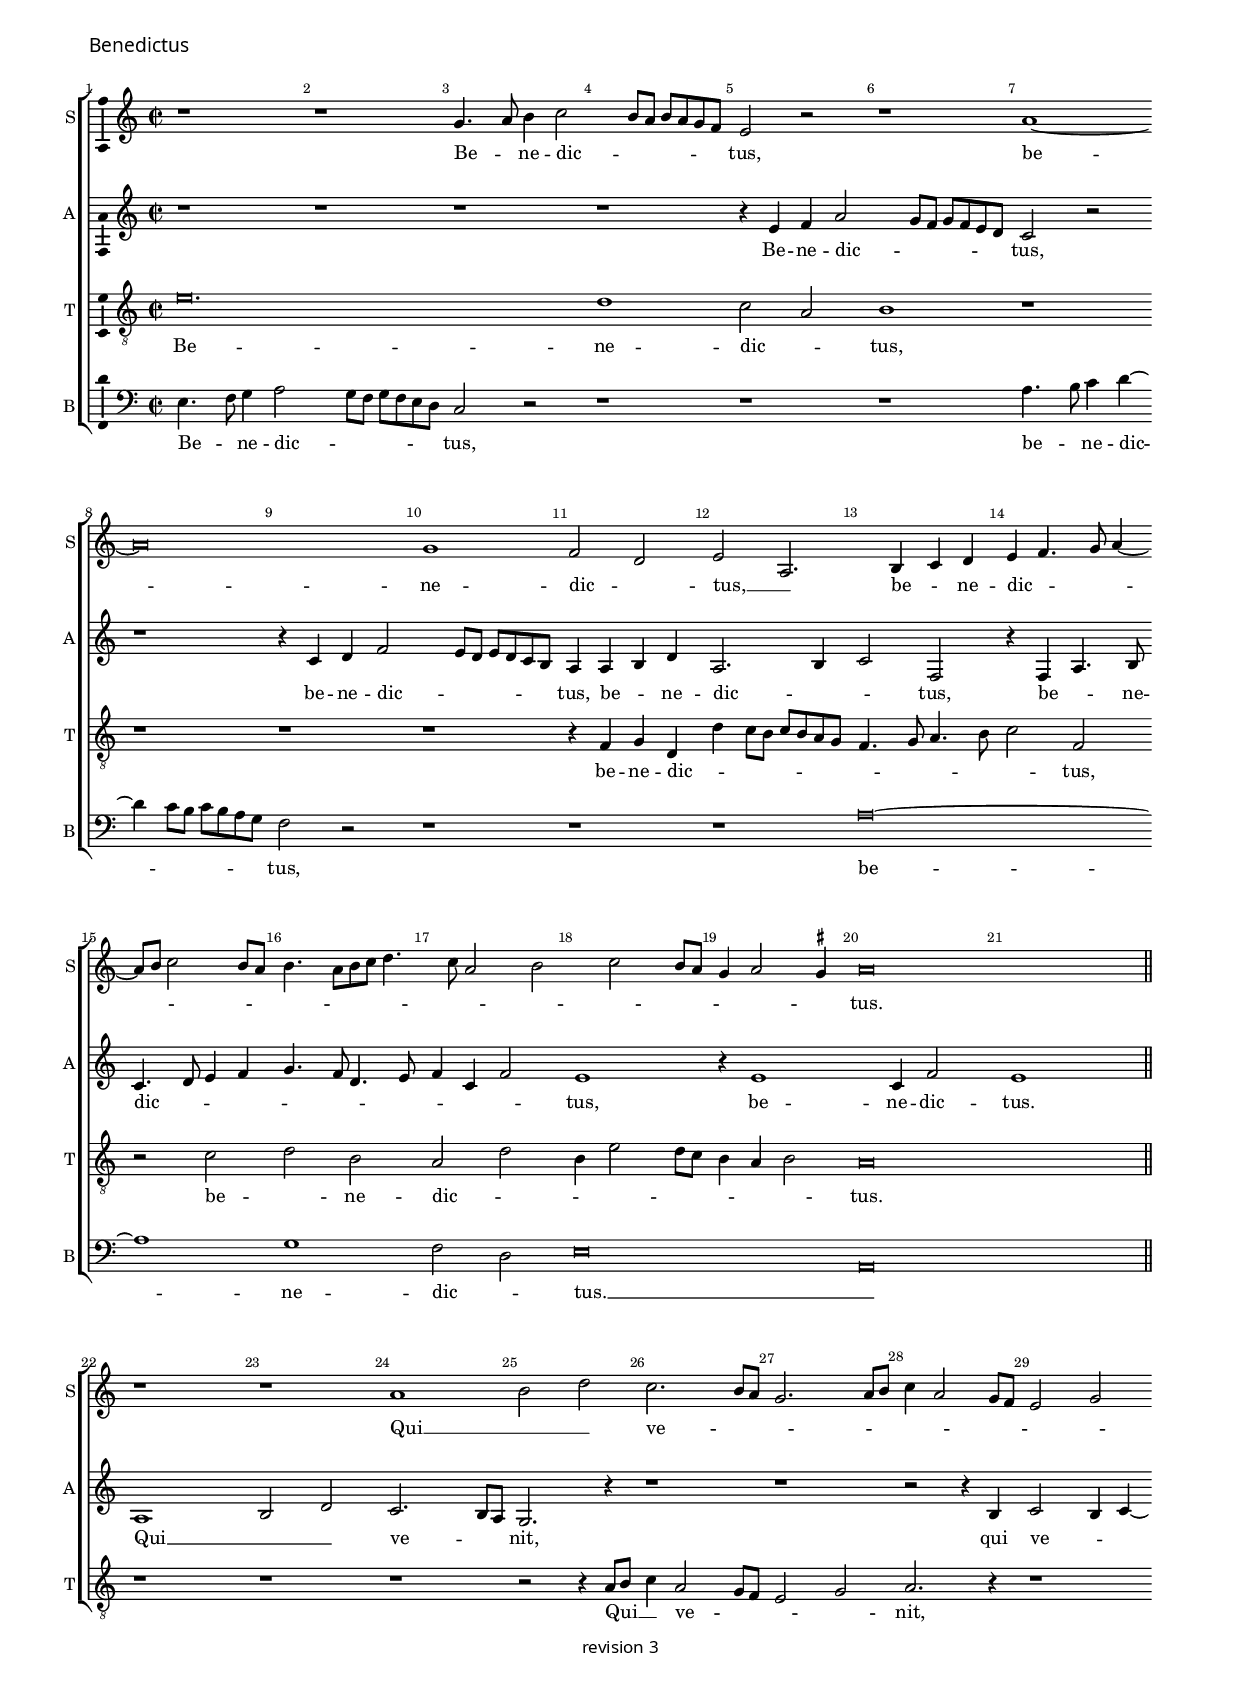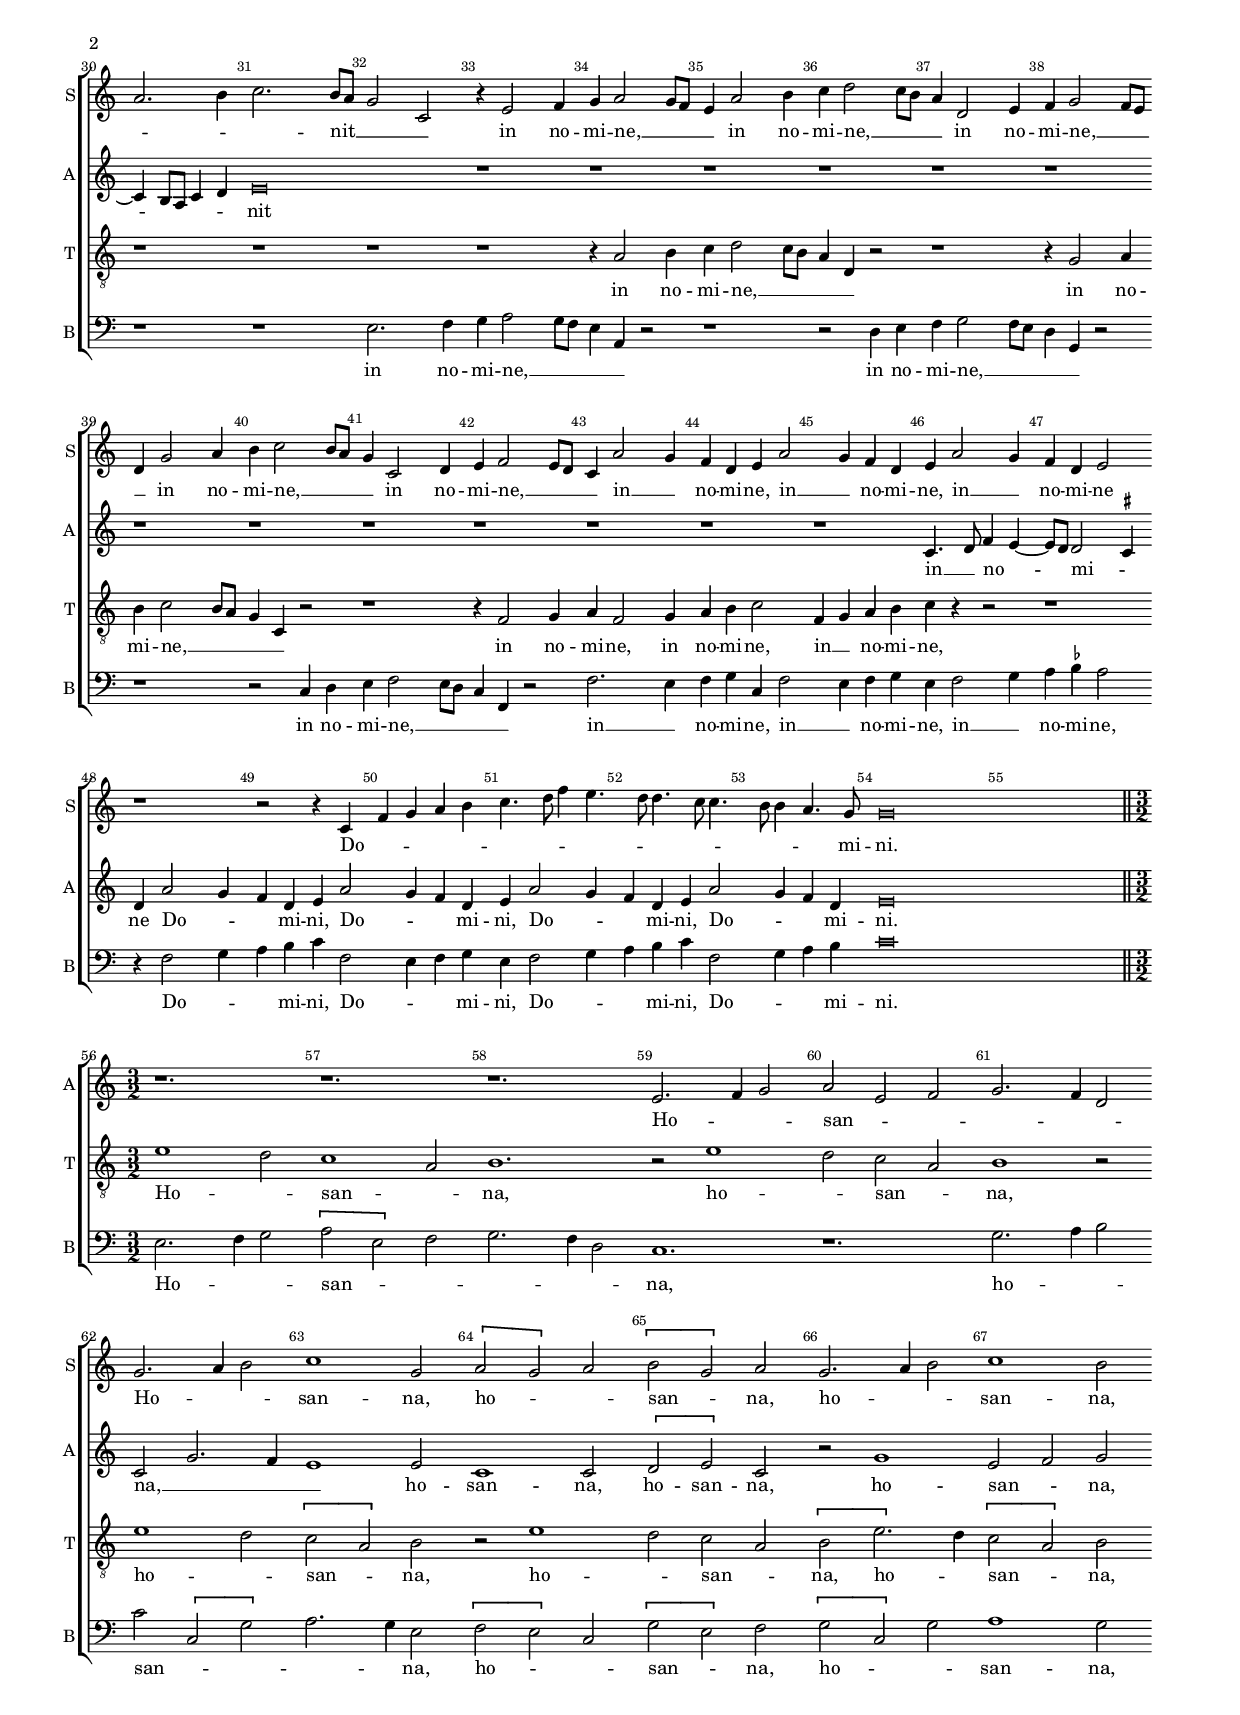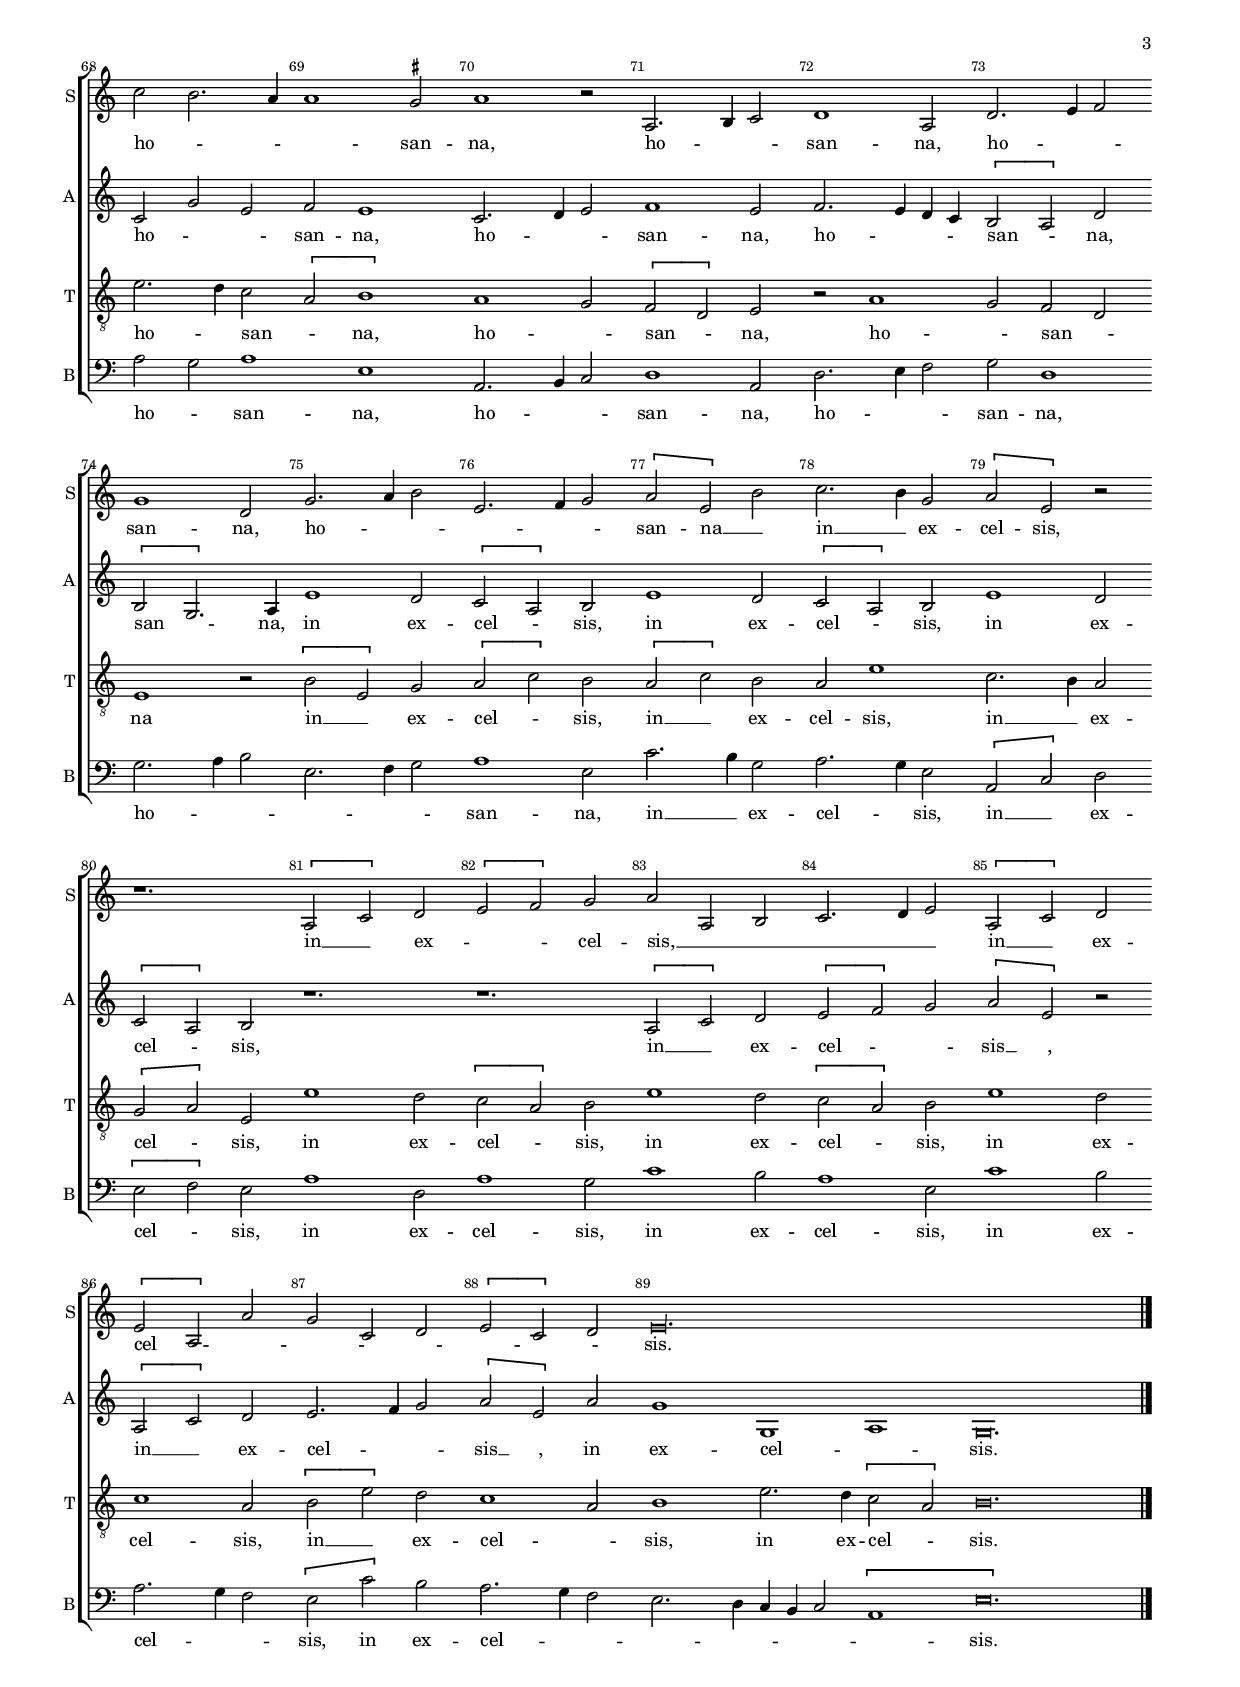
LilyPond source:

% CPDL #
% Copyright ©2017 Peter Hilton - https://github.com/hilton

\version "2.18.2"
revision = "3"
\pointAndClickOff

#(set-global-staff-size 15.0)

\paper {
	#(define fonts (make-pango-font-tree "Century Schoolbook L" "Source Sans Pro" "Luxi Mono" (/ 15 20)))
	annotate-spacing = ##f
	two-sided = ##t
	top-margin = 8\mm
	bottom-margin = 10\mm
	inner-margin = 15\mm
	outer-margin = 15\mm
	top-markup-spacing = #'( (basic-distance . 4) )
	markup-system-spacing = #'( (padding . 4) )
	system-system-spacing = #'( (basic-distance . 15) (stretchability . 100) )
	ragged-bottom = ##f
	ragged-last-bottom = ##t
}

year = #(strftime "©%Y" (localtime (current-time)))

\header {
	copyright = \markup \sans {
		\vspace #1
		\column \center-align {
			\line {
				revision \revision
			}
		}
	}
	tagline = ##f
}

\layout {
	indent = #0
	ragged-right = ##f
	ragged-last = ##f
	\context {
		\Score
		\override BarNumber #'self-alignment-X = #CENTER
		\override BarNumber #'break-visibility = #'#(#f #t #t)
		\override BarLine #'transparent = ##t
		\remove "Metronome_mark_engraver"
		\override VerticalAxisGroup #'staff-staff-spacing = #'((basic-distance . 10) (stretchability . 100))
	}
	\context {
		\StaffGroup
		\remove "Span_bar_engraver"
	}
	\context {
		\Staff \RemoveEmptyStaves
	}
	\context {
		\Voice
		\override NoteHead #'style = #'baroque
		\consists "Horizontal_bracket_engraver"
		\consists "Ambitus_engraver"
		\remove "Forbid_line_break_engraver"
	}
}

global = {
	\key c \major
	\time 2/2
	\tempo 2 = 56
	\set Staff.midiInstrument = "Choir Aahs"
	\accidentalStyle "forget"
}

showBarLine = { \once \override Score.BarLine #'transparent = ##f }
ficta = { \once \set suggestAccidentals = ##t \override AccidentalSuggestion #'parenthesized = ##f }
singleDigitTime = { \override Staff.TimeSignature.style = #'single-digit }


%{ ██████   ███████  ███    ██  ███████  ██████   ██   ██████  ████████  ██    ██  ███████
   ██   ██  ██       ████   ██  ██       ██   ██  ██  ██          ██     ██    ██  ██
   ██████   █████    ██ ██  ██  █████    ██   ██  ██  ██          ██     ██    ██  ███████
   ██   ██  ██       ██  ██ ██  ██       ██   ██  ██  ██          ██     ██    ██       ██
   ██████   ███████  ██   ████  ███████  ██████   ██   ██████     ██      ██████   ███████ %}

soprano = \new Voice	{
	\relative c'' {
  r1 r1 g4. a8 b4 c2 b8 a b a g f e2 r r1 a1 ~ 
	a\breve g1 f2 d e  a,2. b4 c d e f4. g8 a4 ~
	a8 b8 c2 b8 a b4. a8 [b c]
  d4. c8 a2 b c b8 a g4 a2 \ficta gis4 a\breve 
  \showBarLine \bar "||" \break
  r1 r1 a1 b2 d c2. b8 a g2. a8 b c4 a2 g8 f e2
  g2 a2. b4 c2. b8 a g2 c, r4 e2 f4 g a2 g8 f e4 a2 b4 c d2 c8 b a4 d,2 e4 f g2 f8 e d4 g2 a4 b c2 b8 a g4
  c,2 d4 e f2 e8 d c4 a'2 g4 f d e a2 g4 f d e a2 g4 f d e2 r1 r2 r4 c f g a b
  c4. d8 f4 e4. d8 d4. c8 c4. b8 b4 a4. g8 g\breve
  \showBarLine \bar "||" \time 3/2 \break
  r1. r1. r1. r1. r1. r1. g2. a4 b2 c1 g2 \[ a2 g \] a2 \[ b2 g \] a2 g2. a4 b2 c1 b2 c b2. a4 a1 \ficta gis2 a1 r2
  a,2. b4 c2 d1 a2 d2. e4 f2 g1 d2 g2. a4 b2 e,2. f4 g2 \[ a2 e \] b'2 c2. b4 g2
  \[ a2 e \] r2 r1. \[ a,2 c \] d2 \[ e2 f \] g2 a a, b c2. d4 e2 \[ a,2 c \] d2 \[ e2 a, \] a'2 g c, d \[ e2 c \] d2 \set Timing.timing = ##f e\longa. \showBarLine \bar "|." 
  }
	\addlyrics {
	  Be -- _ ne -- dic -- _ _ _ _ _ _ tus,
	  be -- ne -- dic -- _ tus, __ _  be -- _ ne -- dic -- _ _ _ _ _ _ _ _ _ _ _ _ _ _ _ _ _ _ _ _ _ tus. 
	  Qui __ _ _  ve -- _ _ _ _ _ _ _ _ _ _ _ _ _ _ nit __ _ _ _ 
	  in no -- mi -- ne, __ _ _ _ in no -- mi -- ne, __ _ _ _ in no -- mi -- ne, __ _ _ _ in no -- mi -- ne, __ _ _ _ in no -- mi -- ne, __ _ _ _
	  in __ _  no -- mi -- ne, in __ _  no -- mi -- ne, in __ _  no -- mi -- ne
	  Do -- _ _ _ _ _ _ _ _ _ _ _ _ _ _ _ mi -- ni.
	  
	  Ho -- _ _ san -- na, ho -- _ _ san -- _ na, ho -- _ _ san -- na,
	  ho -- _ _ _ san -- na, ho -- _ _ san -- na, ho -- _ _ san -- na, ho -- _ _ _ _ _ san -- na __ _ 
	  in __ _ ex -- cel -- sis, in __ _ ex -- _ _ cel -- sis, __ _ _ _ _ _  in __ _ ex -- cel -- _ _ _ _ _ _ _ _ sis.
	}
}

alto = \new Voice	{
	\relative c' {
		r1 r1 r1 r1 r4 e4 f a2 g8 f g f e d c2 r2 
		r1 r4 c4 d f2 e8 d e d c b a4 a b d a2. b4 c2 f,
		r4 f a4. b8 c4. d8 e4 f g4. f8 d4. e8 f4 c f2 e1 r4 e1 c4 f2 e1
		a,1 b2 d c2. b8 a g2. r4 r1 r r2 r4 b4 c2 b4 c ~
		
		c b8 a c4 d e\breve r1 r r r r 
		r1 r r r r r r r c4. d8 f4 e4 ~
		e8 d8 d2 \ficta cis4 d a'2 g4 f d4 e a2 g4 f d e a2 g4 f d e a2 g4 f d e\breve
		r1. r1. r1. e2. f4 g2 a e f g2. f4 d2 
		c g'2. f4 e1 e2 c1 c2 \[ d2 e \] c2 r2 g'1 e2 f g 
		
		c,2 g'e f e1 c2. d4 e2 f1 e2 f2. e4 d c \[ b2 a \] d2 
		\[ b2 g2. \] a4 e'1 d2 \[ c a \] b2 e1 d2 \[ c a \] b2 e1 d2 
		\[ c a \] b2 r1. r1. \[ a2 c \] d2 \[ e2 f ]\] g2 \[ a2 e \] r2 
		\[ a,2 c \] d2 e2. f4 g2 \[ a2 e \] a2 g1 g, a g\breve.
	}
	\addlyrics {
		Be -- ne -- dic -- _ _ _ _ _ _ tus,  be -- ne -- dic -- _ _ _ _ _ _ tus,
		be -- _ ne -- dic -- _ _ tus, be -- _ ne -- dic -- _ _ _ _ _ _ _ _ _ _ tus, be -- ne -- dic -- tus.
		Qui __ _ _  ve -- _ _ nit, qui ve -- _ _ _ _ _ _ nit 
		in __ _  no -- _ _ mi -- _ ne
		Do -- _ _ mi -- ni, Do -- _ _ mi -- ni, Do -- _ _ mi -- ni, Do -- _ _ mi -- ni.
		Ho -- _ _ san -- _ _ _ _ _ na, __ _ _ _  ho -- san -- na, ho -- san -- na,
		ho -- san -- _ na, ho -- _ _ san -- na, ho -- _ _ san -- na, ho -- _ _ _ san -- _ na, san -- _ na,
		in ex -- cel -- _ sis, in ex -- cel -- _ sis, in ex -- cel -- _ sis, 
		in __ _ ex -- cel -- _ _ sis __ _, in __ _ ex -- cel -- _ _ sis __ _, 
		in ex -- cel -- _ sis.
	}
 
}

tenor = \new Voice {
	\relative c' {
		\clef "treble_8"
		e\breve. d1 c2 a b1 r1 
		r1 r1 r1 r4 f4 g d d' c8 b c b a g f4. g8 a4. b8 c2 f, 
		r c' d b a d b4 e2 d8 c b4 a b2 a\breve

		r1 r r r2 r4 a8 b c4 a2 g8 f e2 g a2. r4 r1
		r r r r r4 a2 b4 c d2 c8 b a4 d, r2 r1 
		r4 g2 a4 b c2 b8 a g4 c, r2 r1 r4 f2 g4 a f2 g4 a b c2 f,4 g a b c4 r r2 
		r1 r r r r r r r r
		e1 d2 c1 a2 b1. r2 e1 d2 c a b1 r2 
		
		e1 d2 \[ c2 a \] b2 r2 e1 d2 c a \[ b2 e2. \] d4 \[ c2 a2 \] b2 
		e2. d4 c2 \[ a2 b1 \] a1 g2 \[ f2 d \] e2 r2 a1 g2 f d 
		e1 r2 \[ b'2 e, \] g \[ a2 c \] b2 \[ a2 c \] b2 a e'1 c2. b4 a2 
		\[ g2 a \] e2 e'1 d2 \[ c2 a \] b2 e1 d2 \[ c2 a \]
		b2 e1 d2 c1 a2 \[ b2 e \] d2 c1 a2 b1 e2. d4 \[ c2 a \] b\breve. 
}
	\addlyrics {
		Be -- ne -- dic -- _ tus,  be -- ne -- dic -- _ _ _ _ _ _ _ _ _ _ _ _ tus,
		be -- _ ne -- dic -- _ _ _ _ _ _ _ _ tus.
		Qui __ _ _ ve -- _ _ _ _ nit,
		in no -- mi -- ne, __ _ _ _ _ 
		in no -- mi -- ne, __ _ _ _ _ 
		in no -- mi -- ne, in no -- mi -- ne, 
		in __ _  no -- mi -- ne,
		
		Ho -- _ san -- _ na, ho -- _ san -- _ na, ho -- _ san -- _ na, ho -- _ san -- _ na, 
		ho -- _ san -- _ na, ho -- _ san -- _ na, ho -- _ san -- _ na, ho -- _ san -- _ na
		in __ _ ex -- cel -- _ sis, in __ _ ex -- cel -- sis, in __ _ ex -- cel -- _ sis, 
		in ex -- cel -- _ sis, in ex -- cel -- _ sis, in ex -- cel -- sis, 
		in __ _ ex -- cel -- _ sis, in ex -- cel -- _ sis. 
	}
}

bass = \new Voice {
	\relative c {
		\clef bass
		e4. f8 g4 a2 g8 f g f e d c2 r r1 r1 r1 a'4. b8 c4 d ~
		d c8 b c b a g f2 r r1 r1 r1 a\breve ~
		a1 g1 f2 d e\breve a,

		r1 r1 r1 r1 r1 r1 r1 r1 r1 r1 e'2.f4 g a2 g8 f e4 a, r2 r1 r2 d4 e f g2 f8 e d4 g, r2 r1 r2 c4 d e f2 e8 d c4 f, r2
		f'2. e4 f g c, f2 e4 f g e f2 g4 a \ficta bes a2 r4 f2 g4 a b c f,2 e4 f g e f2 g4 a b c f,2 g4 a b c\breve
		e,2. f4 g2 \[ a2 e \] f2 g2. f4 d2 c1. r1. g'2. a4 b2 
		
		c \[ c,2 g' \] a2. g4 e2 \[ f2 e \] c2 \[ g'2 e\] f2 \[ g2 c, \] g'2 a1 g2 
		a2 g a1 e a,2. b4 c2 d1 a2 d2. e4 f2 g d1 
		g2. a4 b2 e,2. f4 g2 a1 e2 c'2. b4 g2 a2. g4 e2 \[ a,2 c \] d2 
		\[ e2 f \] e2 a1 d,2 a'1g2 c1 b2 a1 e2 c'1 b2 a2. g4 f2 \[ e2 c' \] b2 a2. g4 f2 e2. d4
		c4 b c2 \[ a1 e'\breve. \]
	}
	\addlyrics {
		Be -- _ ne -- dic -- _ _ _ _ _ _ tus,  be -- _ ne -- dic -- _ _ _ _ _ _ tus,
		be -- ne -- dic -- _ tus. __ _ 

		in no -- mi -- ne, __ _ _ _ _ in no -- mi -- ne, __ _ _ _ _ in no -- mi -- ne, __ _ _ _ _ 
		in __ _  no -- mi -- ne, in __ _  no -- mi -- ne, in __ _  no -- mi -- ne, 
		Do -- _ _ mi -- ni, Do -- _ _ mi -- ni, Do -- _ _ mi -- ni, Do -- _ _ mi -- ni.

		Ho -- _ _ san -- _ _ _ _ _ na, ho -- _ _ san -- _ _ _ _ na, ho -- _ _ san -- _ na,
		ho -- _ _ san -- na, ho -- _ san -- na, ho -- _ _ san -- na,  ho -- _ _ san -- na,
		ho -- _ _ _ _ _ san -- na,
		in __ _  ex -- cel -- _ sis, in __ _  ex -- cel -- _ sis, in  ex -- cel -- sis, in  ex -- cel -- sis,
		in  ex -- cel -- _ _ sis, in  ex -- cel -- _ _ _ _ _ _ _ _ sis. 
	}
}


\score {
	\new StaffGroup <<
		\set Score.proportionalNotationDuration = #(ly:make-moment 1 6)
		\set Score.barNumberVisibility = #all-bar-numbers-visible
		\new Staff << \global \soprano \set Staff.instrumentName = #"S" \set Staff.shortInstrumentName = #"S" >>
		\new Staff << \global \alto \set Staff.instrumentName = #"A" \set Staff.shortInstrumentName = #"A" >>
		\new Staff << \global \tenor \set Staff.instrumentName = #"T" \set Staff.shortInstrumentName = #"T" >>
		\new Staff << \global \bass \set Staff.instrumentName = #"B" \set Staff.shortInstrumentName = #"B" >>
	>>
  \header {
		piece = \markup \larger \sans { Benedictus }
	}
	\layout { }
%	\midi {	}
}
